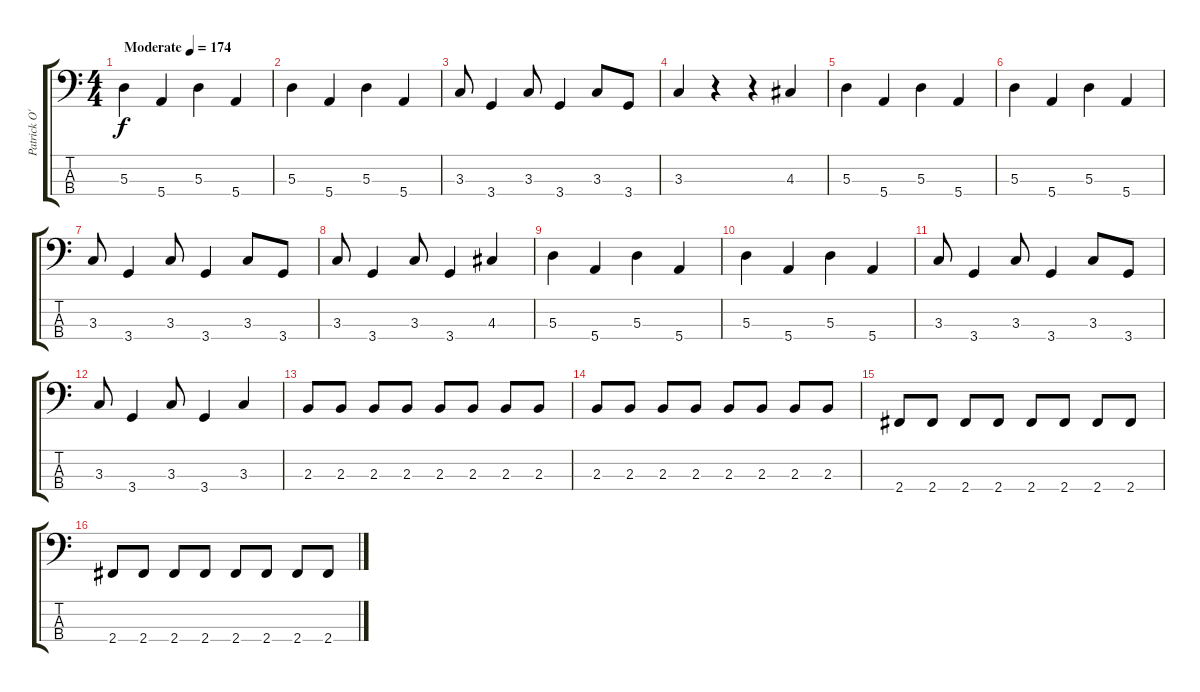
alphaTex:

\track ("Patrick O'Hearn" "Patrick O'") {instrument electricbassfinger bank 255}
\staff {score tabs}
\tuning (G2 D2 A1 E1) {hide}
\ts (4 4)
\tempo (174 "Moderate")
\clef f4
\ks c
5.3.4{dy f instrument electricbassfinger} 5.4.4 5.3.4 5.4.4 |
5.3.4 5.4.4 5.3.4 5.4.4 |
3.3.8 3.4.4 3.3.8 3.4.4 3.3.8 3.4.8 |
3.3.4 r.4 r.4 4.3.4 |
5.3.4 5.4.4 5.3.4 5.4.4 |
5.3.4 5.4.4 5.3.4 5.4.4 |
3.3.8 3.4.4 3.3.8 3.4.4 3.3.8 3.4.8 |
3.3.8 3.4.4 3.3.8 3.4.4 4.3.4 |
5.3.4 5.4.4 5.3.4 5.4.4 |
5.3.4 5.4.4 5.3.4 5.4.4 |
3.3.8 3.4.4 3.3.8 3.4.4 3.3.8 3.4.8 |
3.3.8 3.4.4 3.3.8 3.4.4 3.3.4 |
2.3.8 2.3.8 2.3.8 2.3.8 2.3.8 2.3.8 2.3.8 2.3.8 |
2.3.8 2.3.8 2.3.8 2.3.8 2.3.8 2.3.8 2.3.8 2.3.8 |
2.4.8 2.4.8 2.4.8 2.4.8 2.4.8 2.4.8 2.4.8 2.4.8 |
2.4.8 2.4.8 2.4.8 2.4.8 2.4.8 2.4.8 2.4.8 2.4.8
